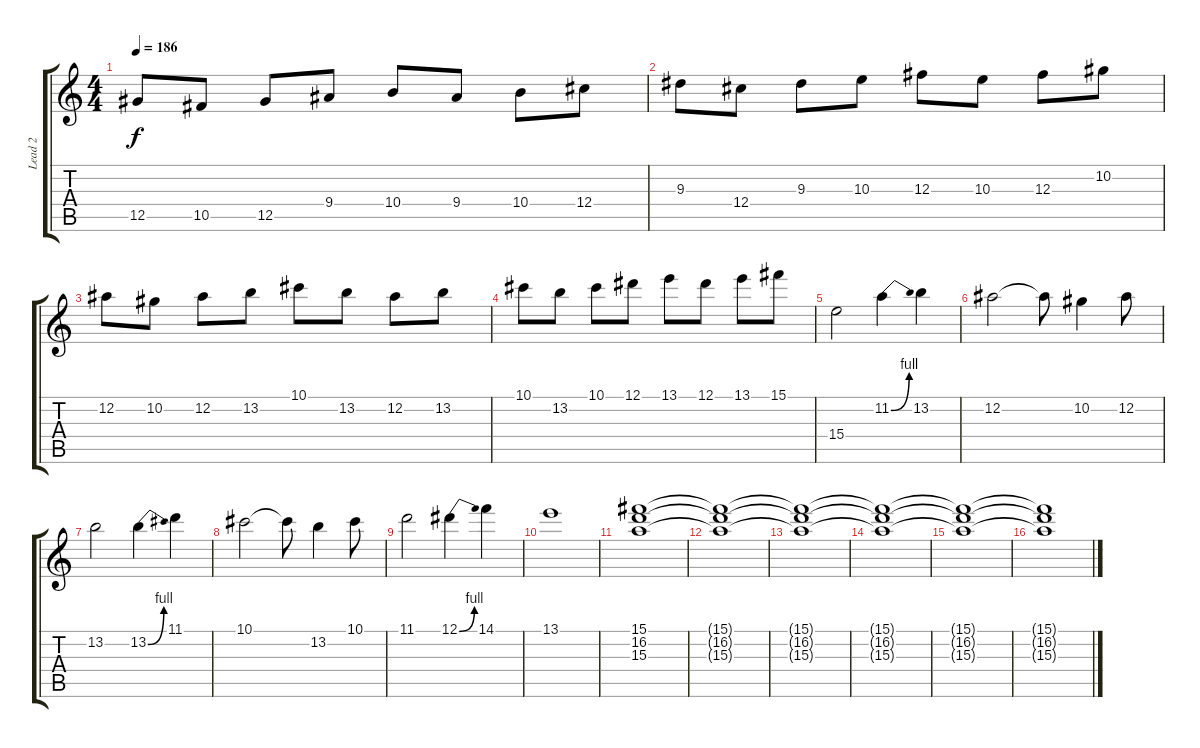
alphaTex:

\track ("Lead 2" "Lead 2") {instrument overdrivenguitar}
\staff {score tabs}
\tuning (Eb4 Bb3 Gb3 Db3 Ab2 Eb2) {hide}
\ts (4 4)
\tempo 186
\clef g2
\ks c
12.5.8{dy f} 10.5.8 12.5.8 9.4.8 10.4.8 9.4.8 10.4.8 12.4.8 |
9.3.8 12.4.8 9.3.8 10.3.8 12.3.8 10.3.8 12.3.8 10.2.8 |
12.2.8 10.2.8 12.2.8 13.2.8 10.1.8 13.2.8 12.2.8 13.2.8 |
10.1.8 13.2.8 10.1.8 12.1.8 13.1.8 12.1.8 13.1.8 15.1.8 |
15.4.2 11.2{be (bend 0 0 60 4)}.4 13.2.4 |
12.2.2 12.2{t}.8 10.2.4 12.2.8 |
13.2.2 13.2{be (bend 0 0 60 4)}.4 11.1.4 |
10.1.2 10.1{t}.8 13.2.4 10.1.8 |
11.1.2 12.1{be (bend 0 0 60 4)}.4 14.1.4 |
13.1.1 |
(15.1 16.2 15.3).1 |
(15.1{t} 16.2{t} 15.3{t}).1 |
(15.1{t} 16.2{t} 15.3{t}).1 |
(15.1{t} 16.2{t} 15.3{t}).1 |
(15.1{t} 16.2{t} 15.3{t}).1 |
(15.1{t} 16.2{t} 15.3{t}).1
